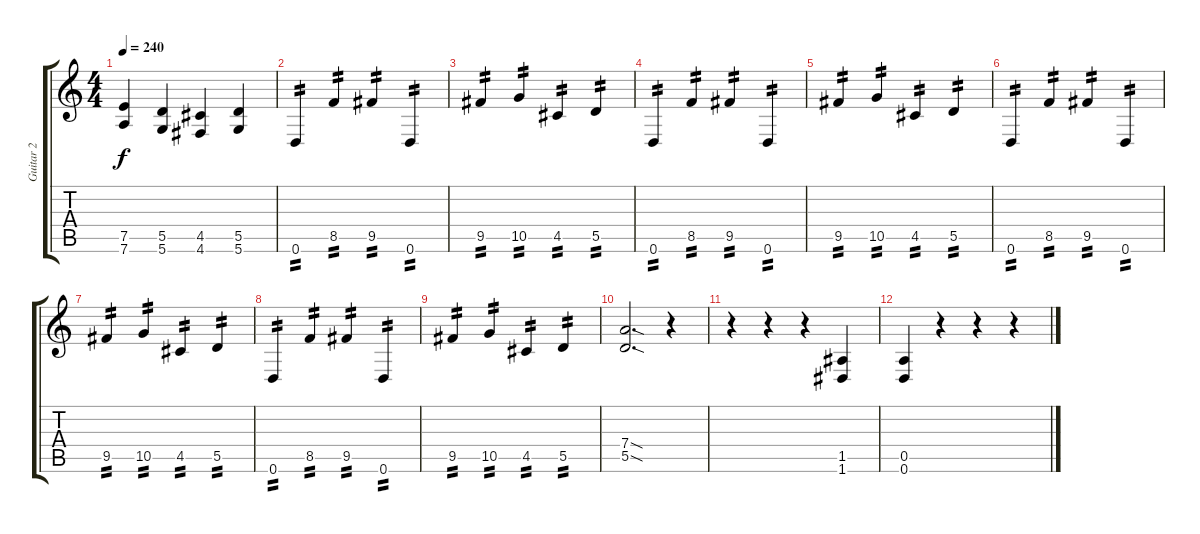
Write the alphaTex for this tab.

\track ("Guitar 2" "Guitar 2") {instrument distortionguitar}
\staff {score tabs}
\tuning (E4 B3 G3 D3 A2 D2) {hide}
\ts (4 4)
\tempo 240
\clef g2
\ks c
(7.5 7.6).4{dy f} (5.5 5.6).4 (4.5 4.6).4 (5.5 5.6).4 |
0.6.4{tp 2} 8.5.4{tp 2} 9.5.4{tp 2} 0.6.4{tp 2} |
9.5.4{tp 2} 10.5.4{tp 2} 4.5.4{tp 2} 5.5.4{tp 2} |
0.6.4{tp 2} 8.5.4{tp 2} 9.5.4{tp 2} 0.6.4{tp 2} |
9.5.4{tp 2} 10.5.4{tp 2} 4.5.4{tp 2} 5.5.4{tp 2} |
0.6.4{tp 2} 8.5.4{tp 2} 9.5.4{tp 2} 0.6.4{tp 2} |
9.5.4{tp 2} 10.5.4{tp 2} 4.5.4{tp 2} 5.5.4{tp 2} |
0.6.4{tp 2} 8.5.4{tp 2} 9.5.4{tp 2} 0.6.4{tp 2} |
9.5.4{tp 2} 10.5.4{tp 2} 4.5.4{tp 2} 5.5.4{tp 2} |
(7.4{sod} 5.5{sod}).2{d} r.4 |
r.4 r.4 r.4 (1.5 1.6).4 |
(0.5 0.6).4 r.4 r.4 r.4
